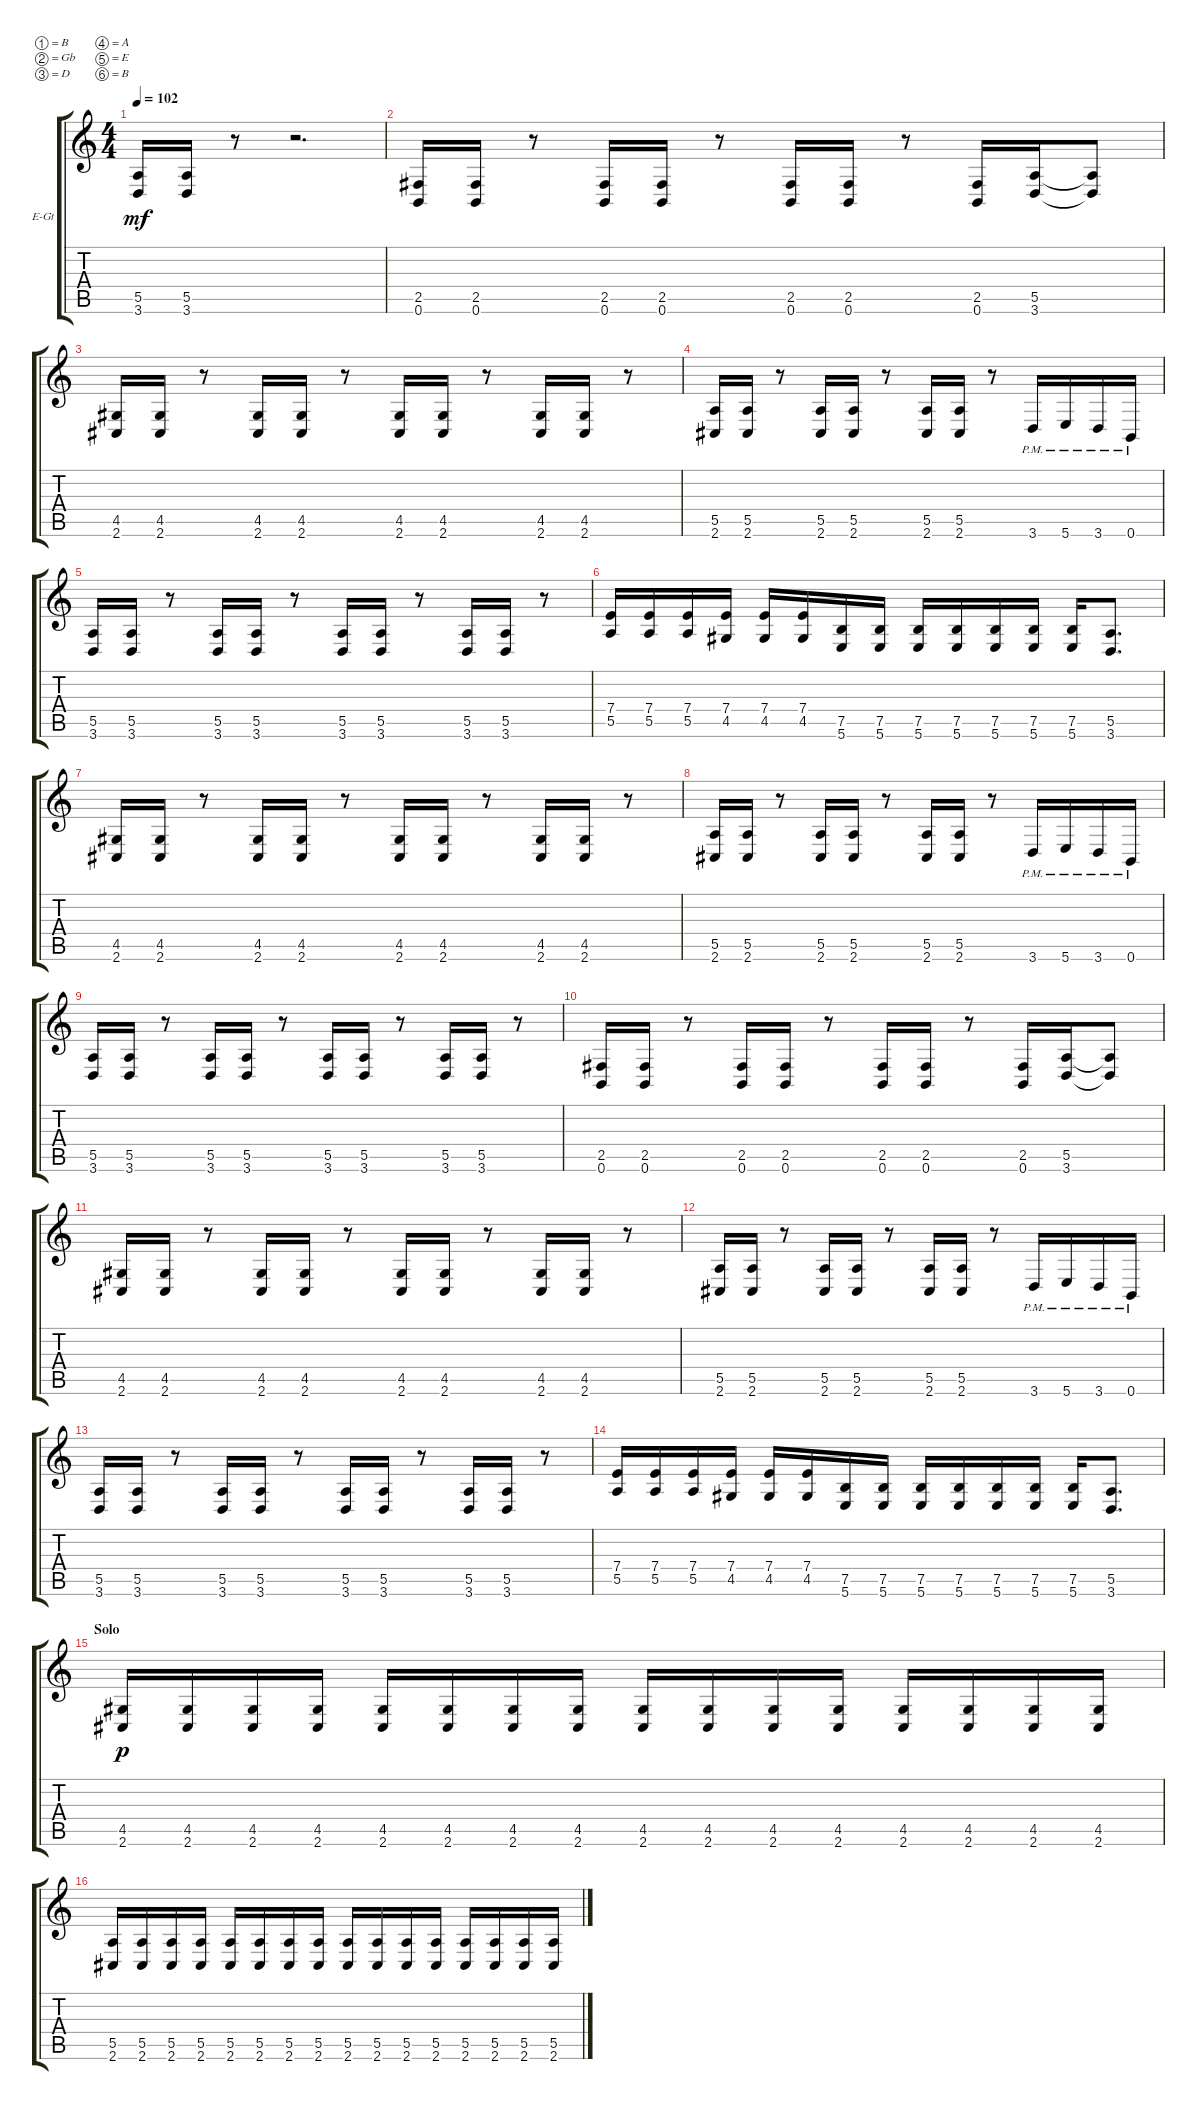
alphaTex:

\bracketExtendMode groupsimilarinstruments
\firstSystemTrackNameOrientation horizontal
\otherSystemsTrackNameOrientation horizontal
\track ("Electric Guitar 2" "E-Gt") {instrument distortionguitar}
\staff {score tabs}
\tuning (B3 Gb3 D3 A2 E2 B1)
\ts (4 4)
\tempo 102
\clef g2
\ks c
(3.6 5.5).16{dy mf} (5.5 3.6).16 r.8 r.2{d} |
(0.6 2.5).16 (2.5 0.6).16 r.8 (0.6 2.5).16 (2.5 0.6).16 r.8 (0.6 2.5).16 (2.5 0.6).16 r.8 (0.6 2.5).16 (5.5 3.6).16 (5.5{t} 3.6{t}).8 |
(2.6 4.5).16 (2.6 4.5).16 r.8 (2.6 4.5).16 (2.6 4.5).16 r.8 (2.6 4.5).16 (2.6 4.5).16 r.8 (2.6 4.5).16 (2.6 4.5).16 r.8 |
(2.6 5.5).16 (2.6 5.5).16 r.8 (2.6 5.5).16 (2.6 5.5).16 r.8 (2.6 5.5).16 (2.6 5.5).16 r.8 3.6{pm}.16 5.6{pm}.16 3.6{pm}.16 0.6{pm}.16 |
(3.6 5.5).16 (5.5 3.6).16 r.8 (3.6 5.5).16 (5.5 3.6).16 r.8 (3.6 5.5).16 (5.5 3.6).16 r.8 (3.6 5.5).16 (5.5 3.6).16 r.8 |
(5.5 7.4).16 (7.4 5.5).16 (7.4 5.5).16 (7.4 4.5).16 (7.4 4.5).16 (7.4 4.5).16 (5.6 7.5).16 (7.5 5.6).16 (7.5 5.6).16 (5.6 7.5).16 (7.5 5.6).16 (7.5 5.6).16 (5.6 7.5).16 (3.6 5.5).8{d} |
(2.6 4.5).16 (2.6 4.5).16 r.8 (2.6 4.5).16 (2.6 4.5).16 r.8 (2.6 4.5).16 (2.6 4.5).16 r.8 (2.6 4.5).16 (2.6 4.5).16 r.8 |
(2.6 5.5).16 (2.6 5.5).16 r.8 (2.6 5.5).16 (2.6 5.5).16 r.8 (2.6 5.5).16 (2.6 5.5).16 r.8 3.6{pm}.16 5.6{pm}.16 3.6{pm}.16 0.6{pm}.16 |
(3.6 5.5).16 (5.5 3.6).16 r.8 (3.6 5.5).16 (5.5 3.6).16 r.8 (3.6 5.5).16 (5.5 3.6).16 r.8 (3.6 5.5).16 (5.5 3.6).16 r.8 |
(0.6 2.5).16 (2.5 0.6).16 r.8 (0.6 2.5).16 (2.5 0.6).16 r.8 (0.6 2.5).16 (2.5 0.6).16 r.8 (0.6 2.5).16 (5.5 3.6).16 (5.5{t} 3.6{t}).8 |
(2.6 4.5).16 (2.6 4.5).16 r.8 (2.6 4.5).16 (2.6 4.5).16 r.8 (2.6 4.5).16 (2.6 4.5).16 r.8 (2.6 4.5).16 (2.6 4.5).16 r.8 |
(2.6 5.5).16 (2.6 5.5).16 r.8 (2.6 5.5).16 (2.6 5.5).16 r.8 (2.6 5.5).16 (2.6 5.5).16 r.8 3.6{pm}.16 5.6{pm}.16 3.6{pm}.16 0.6{pm}.16 |
(3.6 5.5).16 (5.5 3.6).16 r.8 (3.6 5.5).16 (5.5 3.6).16 r.8 (3.6 5.5).16 (5.5 3.6).16 r.8 (3.6 5.5).16 (5.5 3.6).16 r.8 |
(5.5 7.4).16 (7.4 5.5).16 (7.4 5.5).16 (7.4 4.5).16 (7.4 4.5).16 (7.4 4.5).16 (5.6 7.5).16 (7.5 5.6).16 (7.5 5.6).16 (5.6 7.5).16 (7.5 5.6).16 (7.5 5.6).16 (5.6 7.5).16 (3.6 5.5).8{d} |
\section ("" "Solo")
(2.6 4.5).16{dy p} (4.5 2.6).16 (4.5 2.6).16 (4.5 2.6).16 (2.6 4.5).16 (4.5 2.6).16 (4.5 2.6).16 (4.5 2.6).16 (2.6 4.5).16 (4.5 2.6).16 (4.5 2.6).16 (4.5 2.6).16 (2.6 4.5).16 (4.5 2.6).16 (4.5 2.6).16 (4.5 2.6).16 |
(2.6 5.5).16 (5.5 2.6).16 (5.5 2.6).16 (5.5 2.6).16 (2.6 5.5).16 (5.5 2.6).16 (5.5 2.6).16 (5.5 2.6).16 (2.6 5.5).16 (5.5 2.6).16 (5.5 2.6).16 (5.5 2.6).16 (2.6 5.5).16 (5.5 2.6).16 (5.5 2.6).16 (5.5 2.6).16
